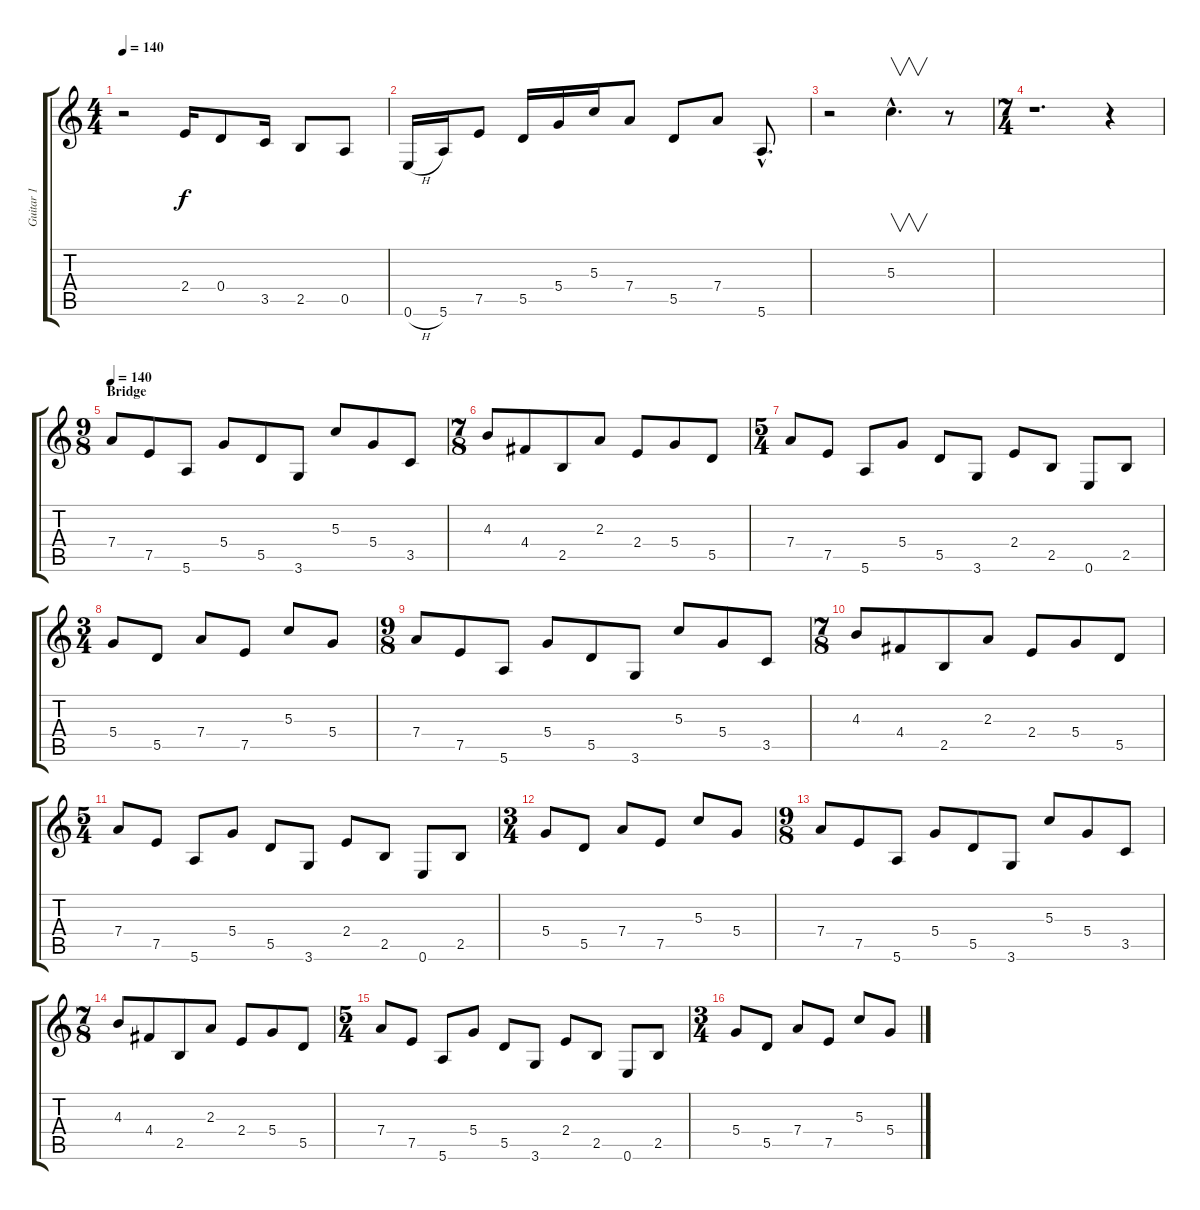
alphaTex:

\track ("Guitar 1" "Guitar 1") {instrument distortionguitar}
\staff {score tabs}
\tuning (E4 B3 G3 D3 A2 E2) {hide}
\ts (4 4)
\tempo 140
\clef g2
\ks c
r.2{dy f} 2.4.16 0.4.8 3.5.16 2.5.8 0.5.8 |
0.6{h}.16 5.6.16 7.5.8 5.5.16 5.4.16 5.3.16 7.4.8 5.5.8 7.4.8 5.6{hac}.8{d} |
r.2 5.3{hac}.4{v d} r.8 |
\ts (7 4)
r.1{d} r.4 |
\ts (9 8)
\section ("" "Bridge")
\tempo 140
7.4.8 7.5.8 5.6.8 5.4.8 5.5.8 3.6.8 5.3.8 5.4.8 3.5.8 |
\ts (7 8)
4.3.8 4.4.8 2.5.8 2.3.8 2.4.8 5.4.8 5.5.8 |
\ts (5 4)
7.4.8 7.5.8 5.6.8 5.4.8 5.5.8 3.6.8 2.4.8 2.5.8 0.6.8 2.5.8 |
\ts (3 4)
5.4.8 5.5.8 7.4.8 7.5.8 5.3.8 5.4.8 |
\ts (9 8)
7.4.8 7.5.8 5.6.8 5.4.8 5.5.8 3.6.8 5.3.8 5.4.8 3.5.8 |
\ts (7 8)
4.3.8 4.4.8 2.5.8 2.3.8 2.4.8 5.4.8 5.5.8 |
\ts (5 4)
7.4.8 7.5.8 5.6.8 5.4.8 5.5.8 3.6.8 2.4.8 2.5.8 0.6.8 2.5.8 |
\ts (3 4)
5.4.8 5.5.8 7.4.8 7.5.8 5.3.8 5.4.8 |
\ts (9 8)
7.4.8 7.5.8 5.6.8 5.4.8 5.5.8 3.6.8 5.3.8 5.4.8 3.5.8 |
\ts (7 8)
4.3.8 4.4.8 2.5.8 2.3.8 2.4.8 5.4.8 5.5.8 |
\ts (5 4)
7.4.8 7.5.8 5.6.8 5.4.8 5.5.8 3.6.8 2.4.8 2.5.8 0.6.8 2.5.8 |
\ts (3 4)
5.4.8 5.5.8 7.4.8 7.5.8 5.3.8 5.4.8
